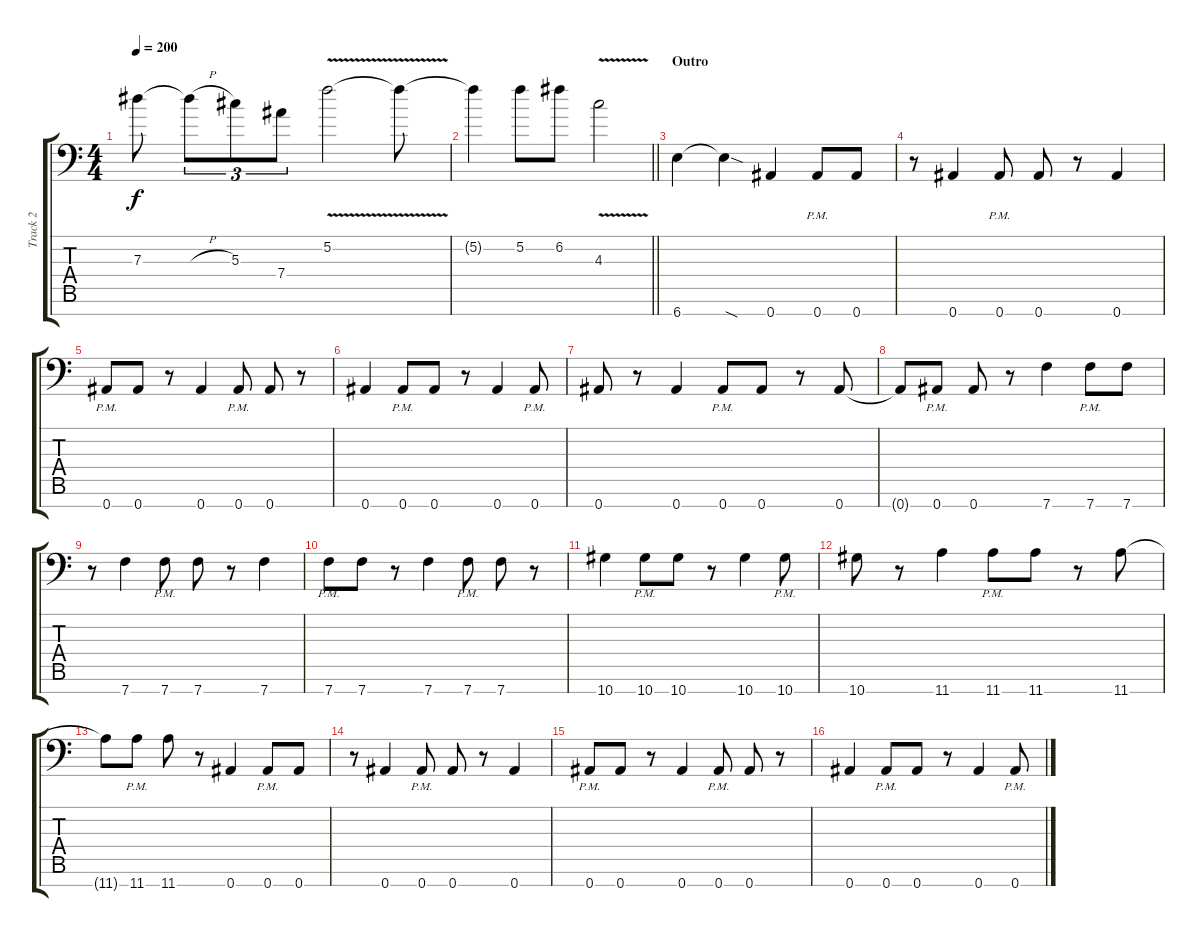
\track ("Track 2" "Track 2") {instrument distortionguitar}
\staff {score tabs}
\tuning (F4 C4 Ab3 Eb3 Bb2 F2 Bb1) {hide}
\ts (4 4)
\tempo 200
\clef f4
\ks c
7.3{t}.8{dy f} 7.3{h t}.8{tu (3 2)} 5.3.8{tu (3 2)} 7.4.8{tu (3 2)} 5.2{v}.2 5.2{t}.8 |
\barLineRight lightlight
5.2{t}.4 5.2.8 6.2.8 4.3{v}.2 |
\section ("" "Outro")
6.7.4{balance 0 instrument distortionguitar} 6.7{sod t}.4 0.7.4 0.7{pm}.8 0.7.8 |
r.8 0.7.4 0.7{pm}.8 0.7.8 r.8 0.7.4 |
0.7{pm}.8 0.7.8 r.8 0.7.4 0.7{pm}.8 0.7.8 r.8 |
0.7.4 0.7{pm}.8 0.7.8 r.8 0.7.4 0.7{pm}.8 |
0.7.8 r.8 0.7.4 0.7{pm}.8 0.7.8 r.8 0.7.8 |
0.7{t}.8 0.7{pm}.8 0.7.8 r.8 7.7.4 7.7{pm}.8 7.7.8 |
r.8 7.7.4 7.7{pm}.8 7.7.8 r.8 7.7.4 |
7.7{pm}.8 7.7.8 r.8 7.7.4 7.7{pm}.8 7.7.8 r.8 |
10.7.4 10.7{pm}.8 10.7.8 r.8 10.7.4 10.7{pm}.8 |
10.7.8 r.8 11.7.4 11.7{pm}.8 11.7.8 r.8 11.7.8 |
11.7{t}.8 11.7{pm}.8 11.7.8 r.8 0.7.4 0.7{pm}.8 0.7.8 |
r.8 0.7.4 0.7{pm}.8 0.7.8 r.8 0.7.4 |
0.7{pm}.8 0.7.8 r.8 0.7.4 0.7{pm}.8 0.7.8 r.8 |
0.7.4 0.7{pm}.8 0.7.8 r.8 0.7.4 0.7{pm}.8
